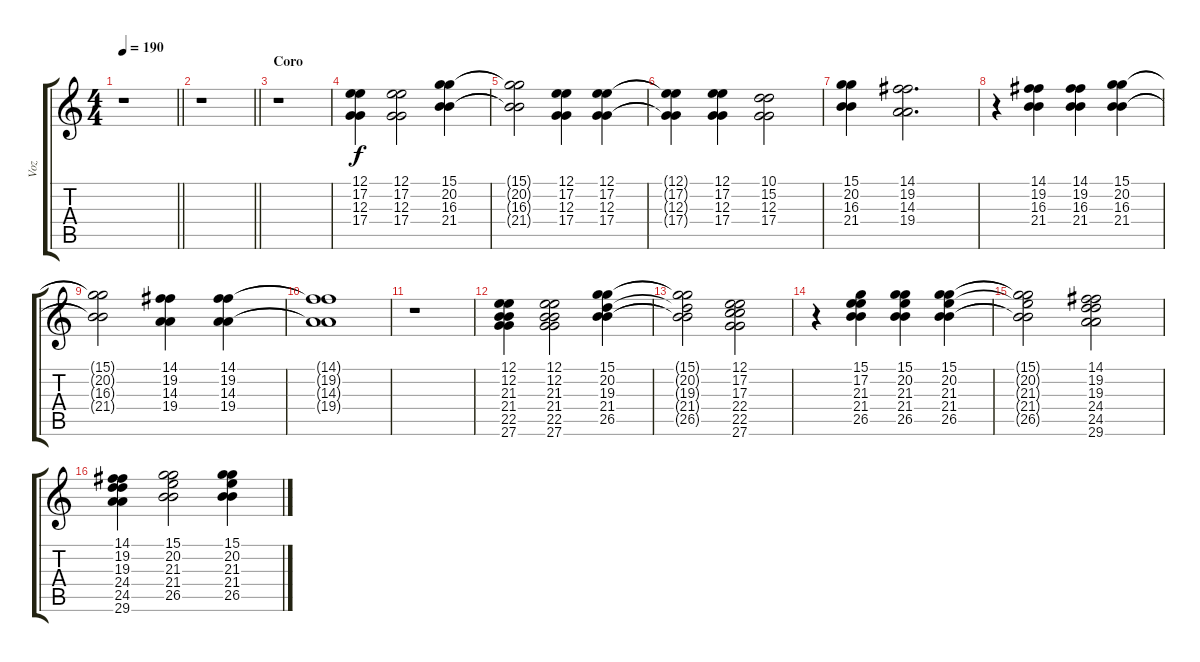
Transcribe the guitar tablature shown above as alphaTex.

\track ("Voz" "Voz") {instrument tenorsax}
\staff {score tabs}
\tuning (E4 B3 G3 D3 A2 E2) {hide}
\ts (4 4)
\tempo 190
\clef g2
\barLineRight lightlight
\ks c
r.1{dy f} |
\barLineRight lightlight
r.1 |
\section ("" "Coro")
r.1 |
(12.1 17.2 12.3 17.4).4 (12.1 17.2 12.3 17.4).2 (15.1 20.2 16.3 21.4).4 |
(15.1{t} 20.2{t} 16.3{t} 21.4{t}).2 (12.1 17.2 12.3 17.4).4 (12.1 17.2 12.3 17.4).4 |
(12.1{t} 17.2{t} 12.3{t} 17.4{t}).4 (12.1 17.2 12.3 17.4).4 (10.1 15.2 12.3 17.4).2 |
(15.1 20.2 16.3 21.4).4 (14.1 19.2 14.3 19.4).2{d} |
r.4 (14.1 19.2 16.3 21.4).4 (14.1 19.2 16.3 21.4).4 (15.1 20.2 16.3 21.4).4 |
(15.1{t} 20.2{t} 16.3{t} 21.4{t}).2 (14.1 19.2 14.3 19.4).4 (14.1 19.2 14.3 19.4).4 |
(14.1{t} 19.2{t} 14.3{t} 19.4{t}).1 |
r.1 |
(12.1 12.2 21.3 21.4 22.5 27.6).4 (12.1 12.2 21.3 21.4 22.5 27.6).2 (15.1 20.2 19.3 21.4 26.5).4 |
(15.1{t} 20.2{t} 19.3{t} 21.4{t} 26.5{t}).2 (12.1 17.2 17.3 22.4 22.5 27.6).2 |
r.4 (15.1 17.2 21.3 21.4 26.5).4 (15.1 20.2 21.3 21.4 26.5).4 (15.1 20.2 21.3 21.4 26.5).4 |
(15.1{t} 20.2{t} 21.3{t} 21.4{t} 26.5{t}).2 (14.1 19.2 19.3 24.4 24.5 29.6).2 |
(14.1 19.2 19.3 24.4 24.5 29.6).4 (15.1 20.2 21.3 21.4 26.5).2 (15.1 20.2 21.3 21.4 26.5).4
